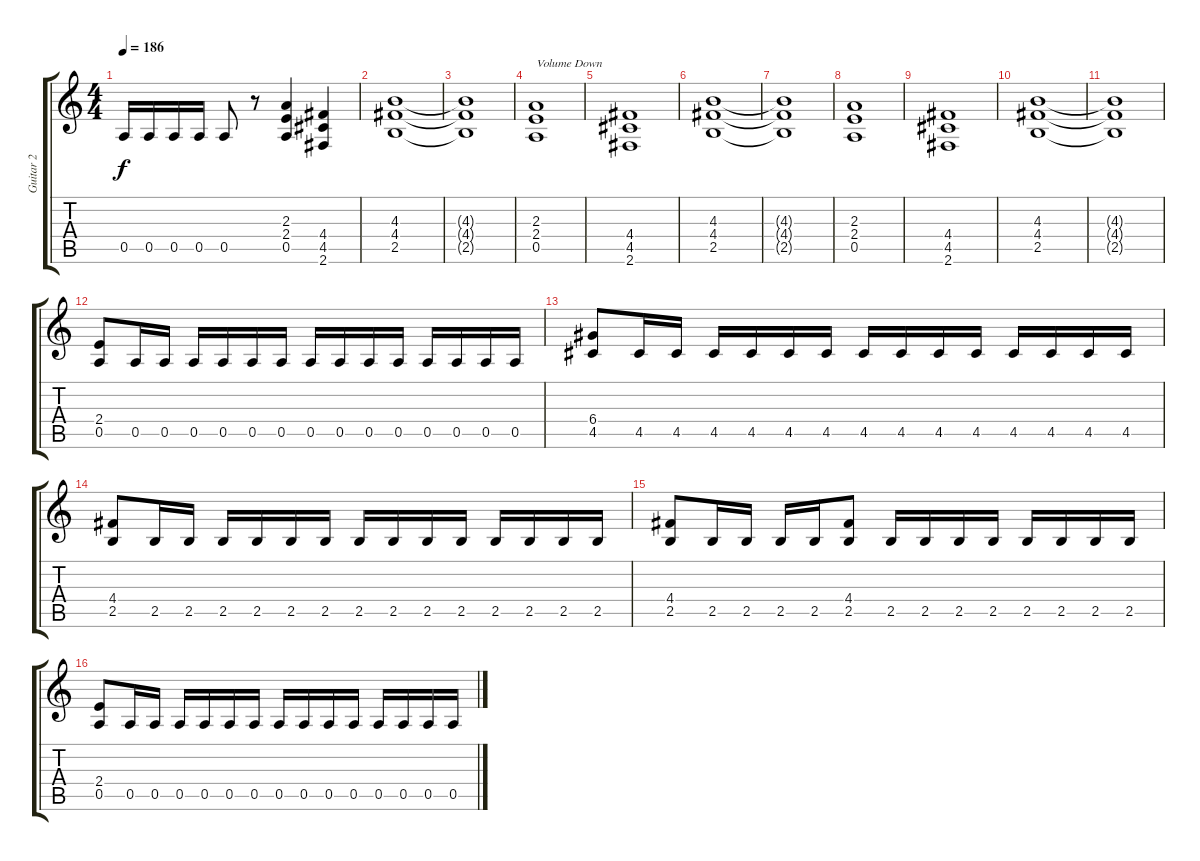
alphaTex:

\track ("Guitar 2" "Guitar 2") {instrument distortionguitar}
\staff {score tabs}
\tuning (E4 B3 G3 D3 A2 E2) {hide}
\ts (4 4)
\tempo 186
\clef g2
\ks c
0.5.16{dy f} 0.5.16 0.5.16 0.5.16 0.5.8 r.8 (2.3 2.4 0.5).4 (4.4 4.5 2.6).4 |
(4.3 4.4 2.5).1 |
(4.3{t} 4.4{t} 2.5{t}).1 |
\section ("" "")
(2.3 2.4 0.5).1{txt "Volume Down" volume 10} |
(4.4 4.5 2.6).1 |
(4.3 4.4 2.5).1 |
(4.3{t} 4.4{t} 2.5{t}).1 |
(2.3 2.4 0.5).1 |
(4.4 4.5 2.6).1 |
(4.3 4.4 2.5).1 |
(4.3{t} 4.4{t} 2.5{t}).1 |
\section ("" "")
(2.4 0.5).8{volume 13} 0.5.16 0.5.16 0.5.16 0.5.16 0.5.16 0.5.16 0.5.16 0.5.16 0.5.16 0.5.16 0.5.16 0.5.16 0.5.16 0.5.16 |
(6.4 4.5).8 4.5.16 4.5.16 4.5.16 4.5.16 4.5.16 4.5.16 4.5.16 4.5.16 4.5.16 4.5.16 4.5.16 4.5.16 4.5.16 4.5.16 |
(4.4 2.5).8 2.5.16 2.5.16 2.5.16 2.5.16 2.5.16 2.5.16 2.5.16 2.5.16 2.5.16 2.5.16 2.5.16 2.5.16 2.5.16 2.5.16 |
(4.4 2.5).8 2.5.16 2.5.16 2.5.16 2.5.16 (4.4 2.5).8 2.5.16 2.5.16 2.5.16 2.5.16 2.5.16 2.5.16 2.5.16 2.5.16 |
(2.4 0.5).8 0.5.16 0.5.16 0.5.16 0.5.16 0.5.16 0.5.16 0.5.16 0.5.16 0.5.16 0.5.16 0.5.16 0.5.16 0.5.16 0.5.16
